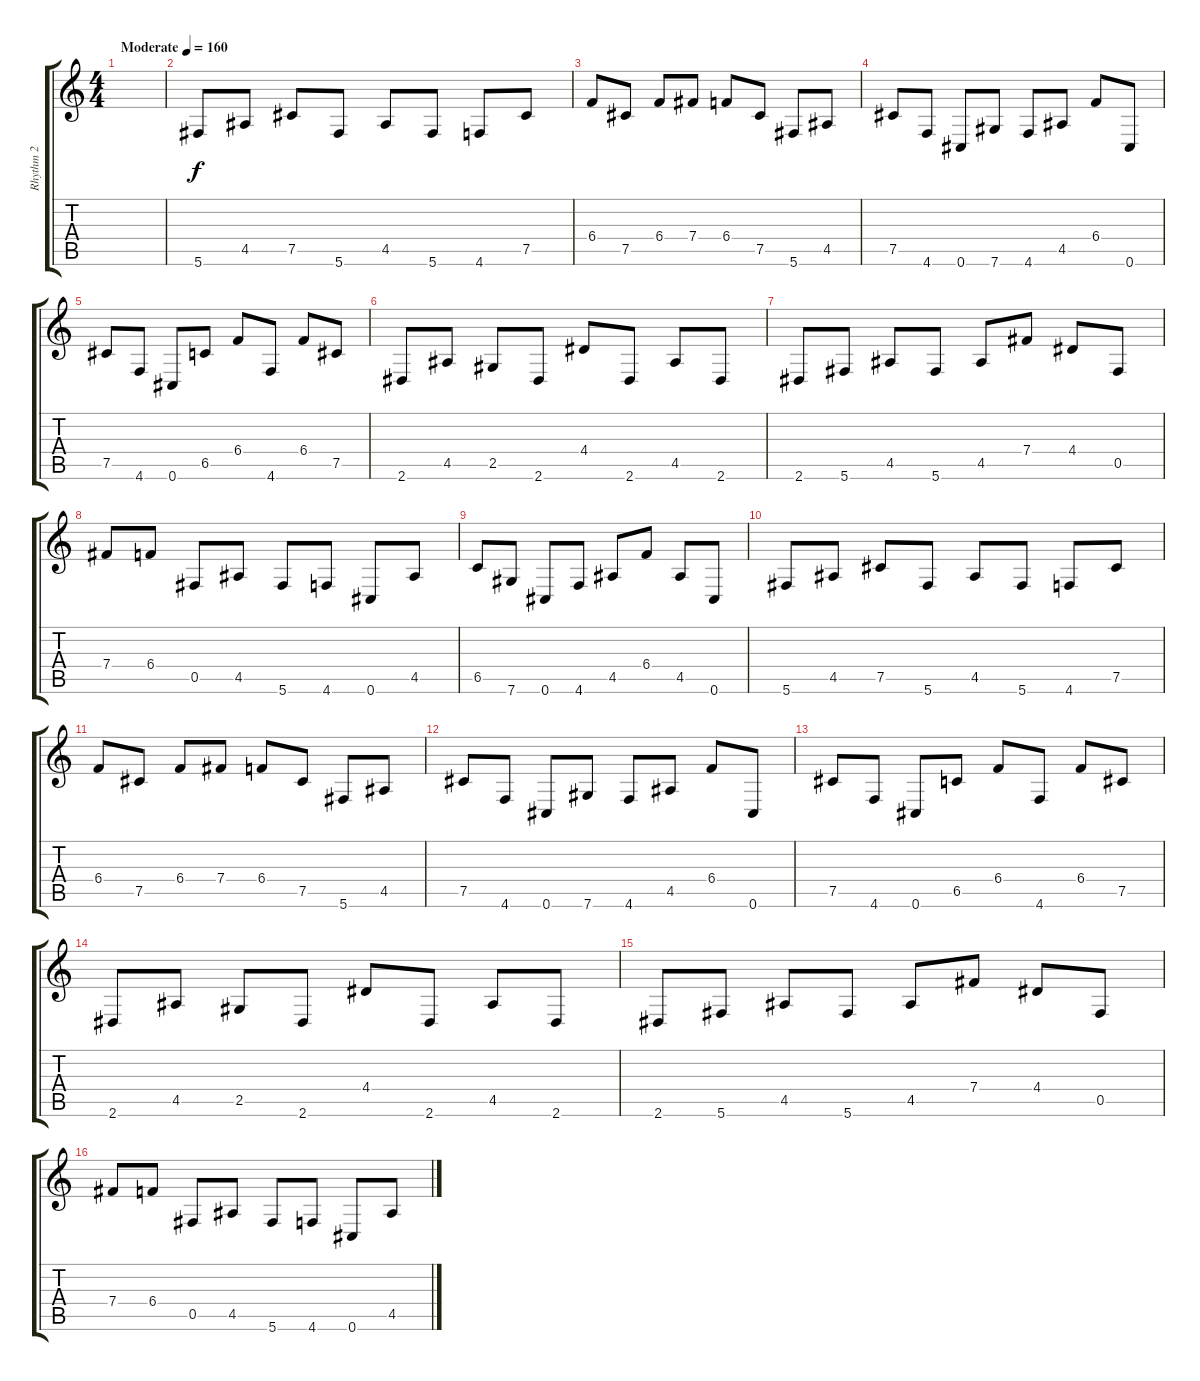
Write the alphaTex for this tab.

\track ("Rhythm 2" "Rhythm 2") {instrument distortionguitar}
\staff {score tabs}
\tuning (Db4 Ab3 E3 B2 Gb2 Db2) {hide}
\ts (4 4)
\tempo (160 "Moderate")
\clef g2
\ks c
|
5.6.8 4.5.8 7.5.8 5.6.8 4.5.8 5.6.8 4.6.8 7.5.8 |
6.4.8 7.5.8 6.4.8 7.4.8 6.4.8 7.5.8 5.6.8 4.5.8 |
7.5.8 4.6.8 0.6.8 7.6.8 4.6.8 4.5.8 6.4.8 0.6.8 |
7.5.8 4.6.8 0.6.8 6.5.8 6.4.8 4.6.8 6.4.8 7.5.8 |
2.6.8 4.5.8 2.5.8 2.6.8 4.4.8 2.6.8 4.5.8 2.6.8 |
2.6.8 5.6.8 4.5.8 5.6.8 4.5.8 7.4.8 4.4.8 0.5.8 |
7.4.8 6.4.8 0.5.8 4.5.8 5.6.8 4.6.8 0.6.8 4.5.8 |
6.5.8 7.6.8 0.6.8 4.6.8 4.5.8 6.4.8 4.5.8 0.6.8 |
5.6.8 4.5.8 7.5.8 5.6.8 4.5.8 5.6.8 4.6.8 7.5.8 |
6.4.8 7.5.8 6.4.8 7.4.8 6.4.8 7.5.8 5.6.8 4.5.8 |
7.5.8 4.6.8 0.6.8 7.6.8 4.6.8 4.5.8 6.4.8 0.6.8 |
7.5.8 4.6.8 0.6.8 6.5.8 6.4.8 4.6.8 6.4.8 7.5.8 |
2.6.8 4.5.8 2.5.8 2.6.8 4.4.8 2.6.8 4.5.8 2.6.8 |
2.6.8 5.6.8 4.5.8 5.6.8 4.5.8 7.4.8 4.4.8 0.5.8 |
7.4.8 6.4.8 0.5.8 4.5.8 5.6.8 4.6.8 0.6.8 4.5.8
